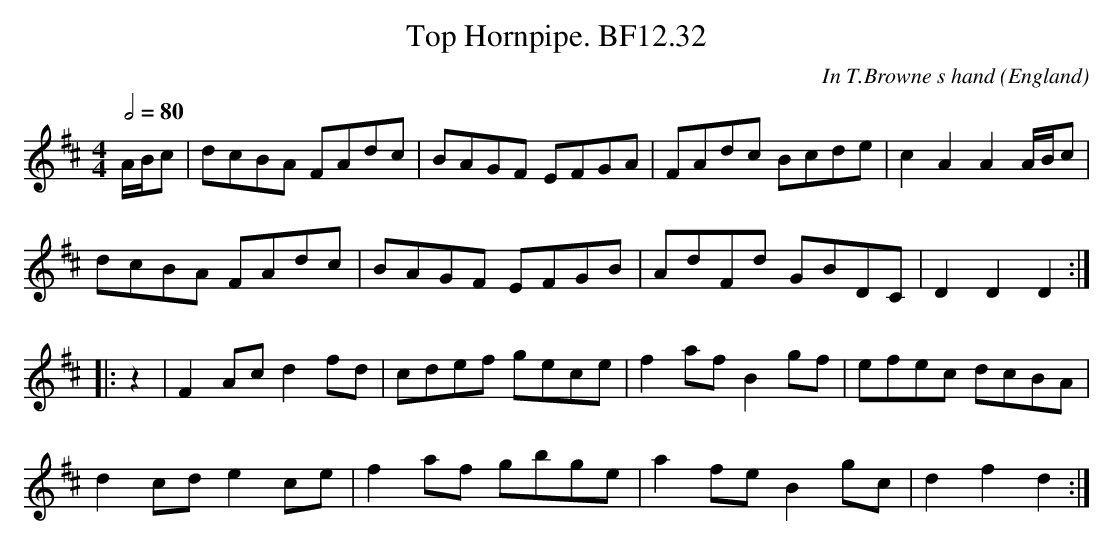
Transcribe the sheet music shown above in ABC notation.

X:1
T:Top Hornpipe. BF12.32
C:In T.Brownes hand
L:1/8
M:4/4
O:England
Q:1/2=80
K:D
A/B/c|dcBA FAdc|BAGF EFGA|FAdc Bcde|c2A2A2A/B/c|!
dcBA FAdc|BAGF EFGB|AdFd GBDC|D2D2D2:|!
|:z2|F2Acd2fd|cdef gece|f2afB2gf|efec dcBA|!
d2cde2ce|f2af gbge|a2feB2gc|d2f2d2:|
